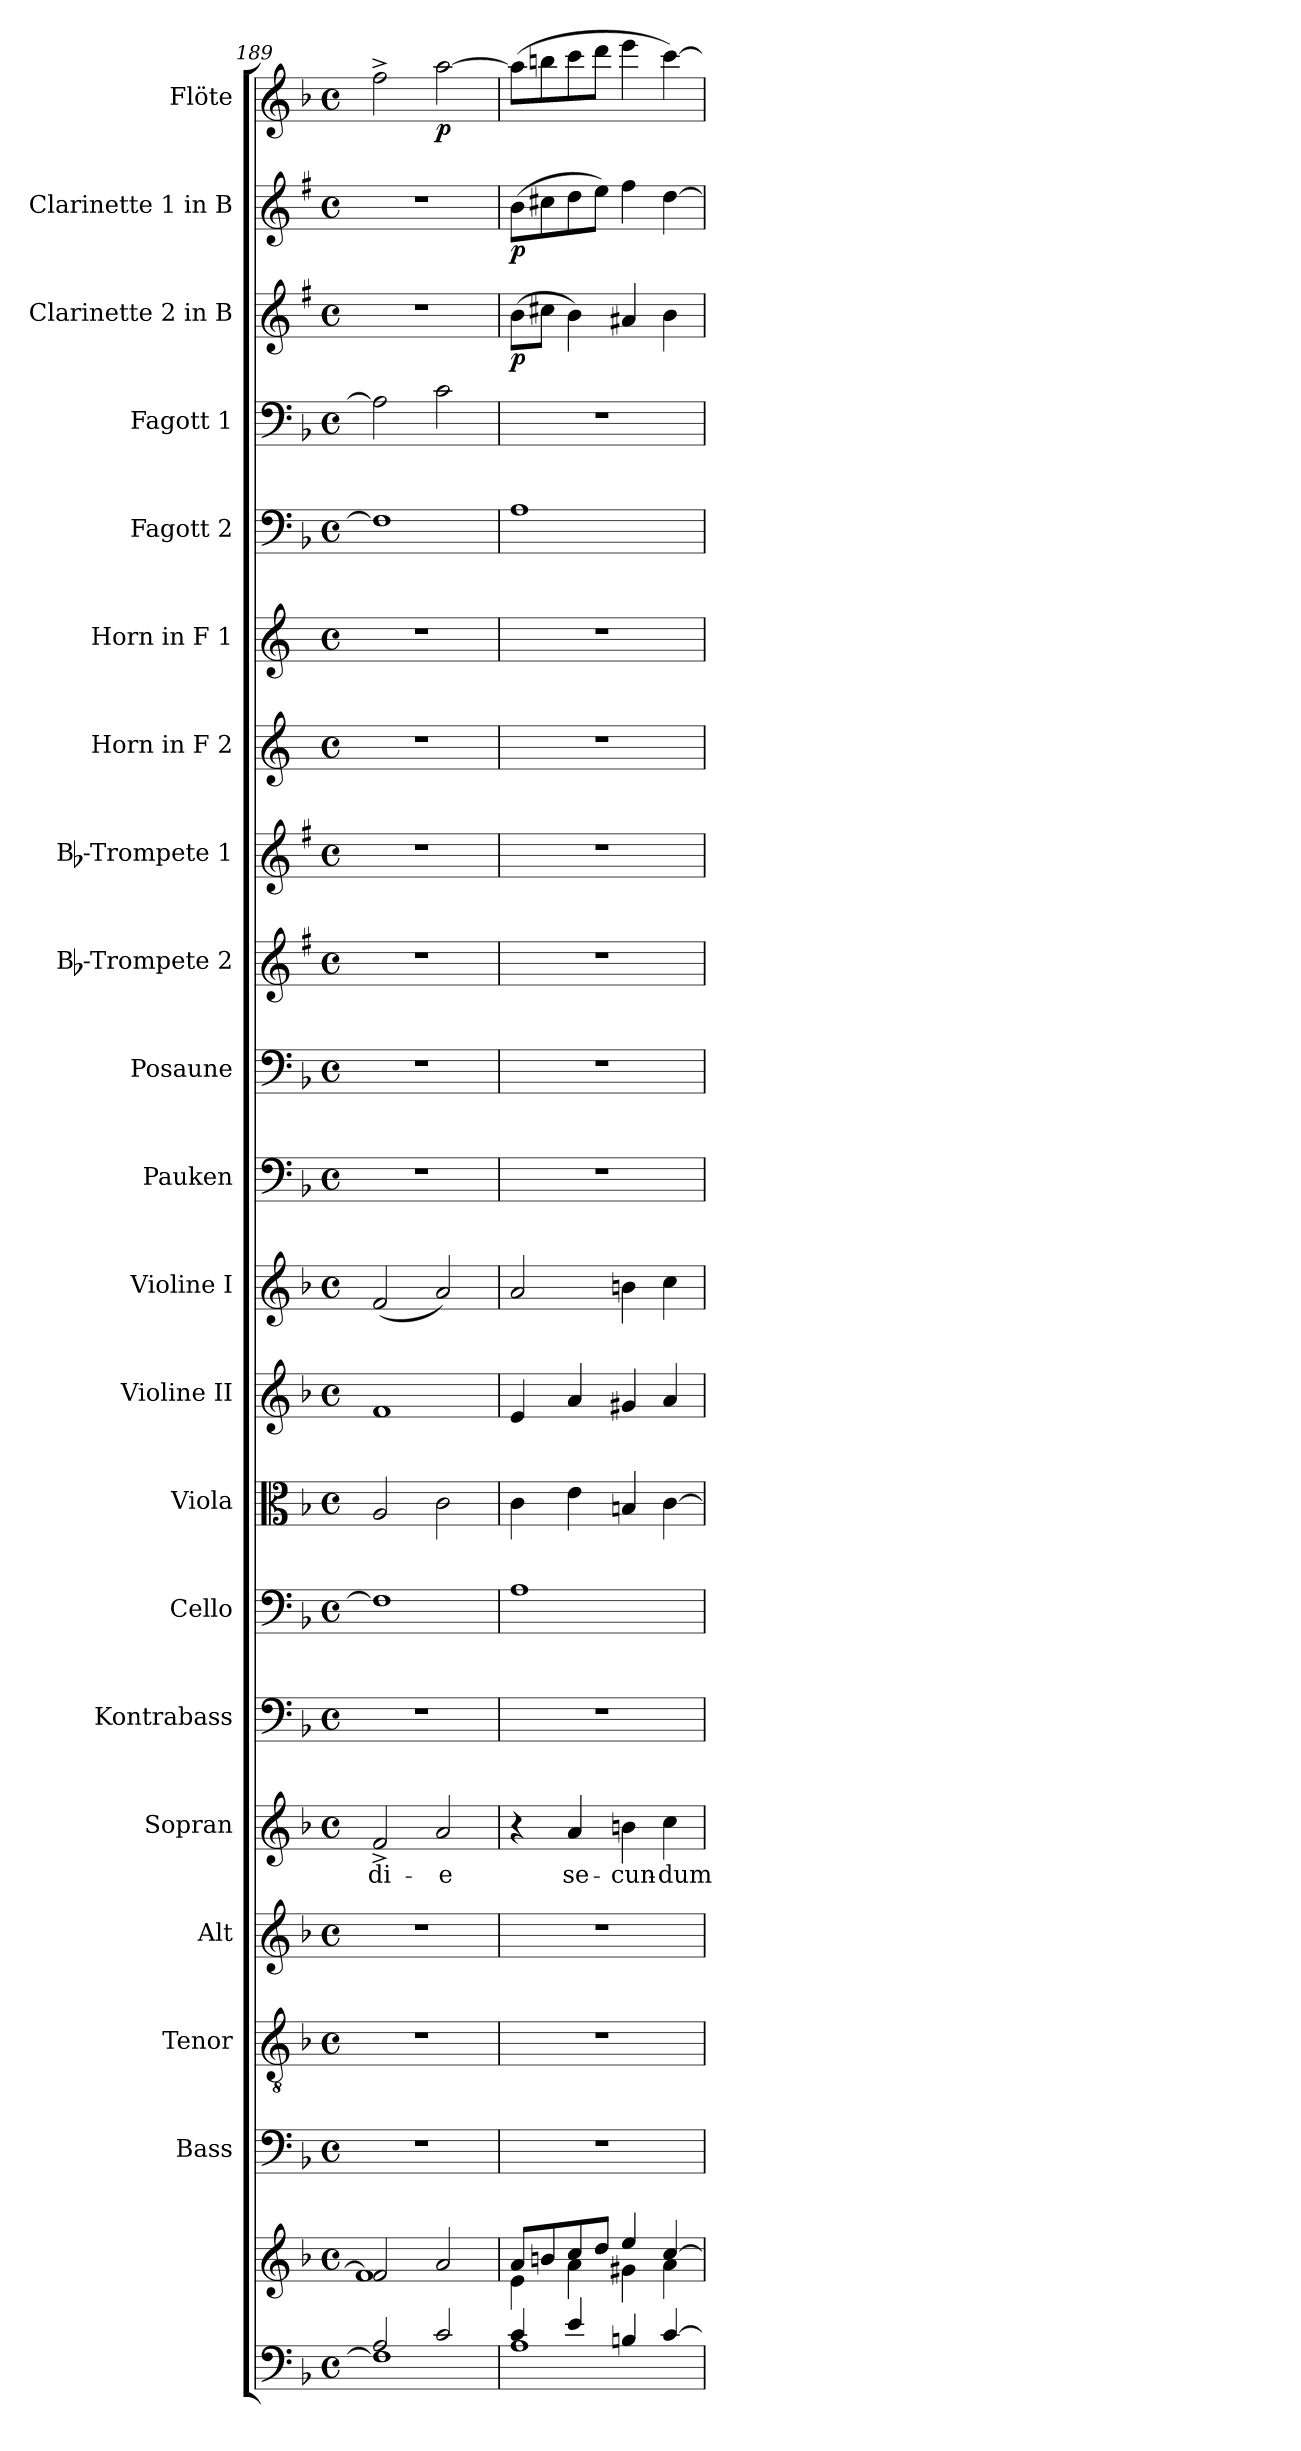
**kern	**kern	**kern	**kern	**kern	**kern	**text	**kern	**kern	**kern	**kern	**kern	**kern	**kern	**kern	**kern	**kern	**kern	**kern	**kern	**kern	**dynam	**kern	**dynam	**kern	**dynam
*part21	*part21	*part20	*part19	*part18	*part17	*part17	*part16	*part15	*part14	*part13	*part12	*part11	*part10	*part9	*part8	*part7	*part6	*part5	*part4	*part3	*part3	*part2	*part2	*part1	*part1
*staff22	*staff21	*staff20	*staff19	*staff18	*staff17	*staff17	*staff16	*staff15	*staff14	*staff13	*staff12	*staff11	*staff10	*staff9	*staff8	*staff7	*staff6	*staff5	*staff4	*staff3	*staff3	*staff2	*staff2	*staff1	*staff1
*	*	*I"Bass	*I"Tenor	*I"Alt	*I"Sopran	*	*I"Kontrabass	*I"Cello	*I"Viola	*I"Violine II	*I"Violine I	*I"Pauken	*I"Posaune	*I"Bb-Trompete 2	*I"Bb-Trompete 1	*I"Horn in F 2	*I"Horn in F 1	*I"Fagott 2	*I"Fagott 1	*I"Clarinette 2 in B	*	*I"Clarinette 1 in B	*	*I"Flöte	*
*	*	*I'B.	*I'T.	*I'A.	*I'S.	*	*I'Kb.	*	*I'Vla.	*I'Vl. II	*I'Vl. I	*I'Pk.	*I'Pos.	*I'Bb Trp. 2	*I'Bb Trp. 1	*	*	*I'Fg. 2	*I'Fg. 1	*I'Clar. 2	*	*I'Clar.1	*	*I'Fl.	*
*clefF4	*clefG2	*clefF4	*clefGv2	*clefG2	*clefG2	*	*clefF4	*clefF4	*clefC3	*clefG2	*clefG2	*clefF4	*clefF4	*clefG2	*clefG2	*clefG2	*clefG2	*clefF4	*clefF4	*clefG2	*	*clefG2	*	*clefG2	*
*	*	*	*	*	*	*	*ITrd7c12	*	*	*	*	*	*	*ITrd1c2	*ITrd1c2	*ITrd4c7	*ITrd4c7	*	*	*ITrd1c2	*	*ITrd1c2	*	*	*
*k[b-]	*k[b-]	*k[b-]	*k[b-]	*k[b-]	*k[b-]	*	*k[b-]	*k[b-]	*k[b-]	*k[b-]	*k[b-]	*k[b-]	*k[b-]	*k[b-]	*k[b-]	*k[b-]	*k[b-]	*k[b-]	*k[b-]	*k[b-]	*	*k[b-]	*	*k[b-]	*
*F:	*F:	*F:	*F:	*F:	*F:	*	*F:	*F:	*F:	*F:	*F:	*F:	*F:	*F:	*F:	*F:	*F:	*F:	*F:	*F:	*	*F:	*	*F:	*
*M4/4	*M4/4	*M4/4	*M4/4	*M4/4	*M4/4	*	*M4/4	*M4/4	*M4/4	*M4/4	*M4/4	*M4/4	*M4/4	*M4/4	*M4/4	*M4/4	*M4/4	*M4/4	*M4/4	*M4/4	*	*M4/4	*	*M4/4	*
*met(c)	*met(c)	*met(c)	*met(c)	*met(c)	*met(c)	*	*met(c)	*met(c)	*met(c)	*met(c)	*met(c)	*met(c)	*met(c)	*met(c)	*met(c)	*met(c)	*met(c)	*met(c)	*met(c)	*met(c)	*	*met(c)	*	*met(c)	*
=189	=189	=189	=189	=189	=189	=189	=189	=189	=189	=189	=189	=189	=189	=189	=189	=189	=189	=189	=189	=189	=189	=189	=189	=189	=189
*^	*^	*	*	*	*	*	*	*	*	*	*	*	*	*	*	*	*	*	*	*	*	*	*	*	*
!	!	!	!	!	!	!	!	!LO:LY:b	!	!	!	!	!	!	!	!	!	!	!	!	!	!	!	!	!	!	!
2A/	1F]	2f/	1f]	1r	1r	1r	2f^>/	di-	1r	1F]	2A/	1f	(<2f/	1r	1r	1r	1r	1r	1r	1F]	2A\]	1r	.	1r	.	2ff^>\	.
!	!	!	!	!	!	!	!	!LO:LY:b	!	!	!	!	!	!	!	!	!	!	!	!	!	!	!	!	!	!	!LO:DY:b
2c/	.	2a/	.	.	.	.	2a/	-e	.	.	2c\	.	2a/)	.	.	.	.	.	.	.	2c\	.	.	.	.	[2aa\	p
=190	=190	=190	=190	=190	=190	=190	=190	=190	=190	=190	=190	=190	=190	=190	=190	=190	=190	=190	=190	=190	=190	=190	=190	=190	=190	=190	=190
!	!	!	!	!	!	!	!	!	!	!	!	!	!	!	!	!	!	!	!	!	!	!	!LO:DY:b	!	!LO:DY:b	!	!
4c/	1A	8a/L	4e\	1r	1r	1r	4r	.	1r	1A	4c\	4e/	2a/	1r	1r	1r	1r	1r	1r	1A	1r	(>8a\L	p	(>8a\L	p	(>8aa\L]	.
.	.	8bn/	.	.	.	.	.	.	.	.	.	.	.	.	.	.	.	.	.	.	.	8bn\J	.	8bn\	.	8bbn\	.
!	!	!	!	!	!	!	!	!LO:LY:b	!	!	!	!	!	!	!	!	!	!	!	!	!	!	!	!	!	!	!
4e/	.	8cc/	4a\	.	.	.	4a/	se-	.	.	4e\	4a/	.	.	.	.	.	.	.	.	.	4a\)	.	8cc\	.	8ccc\	.
.	.	8dd/J	.	.	.	.	.	.	.	.	.	.	.	.	.	.	.	.	.	.	.	.	.	8dd\J)	.	8ddd\J	.
!	!	!	!	!	!	!	!	!LO:LY:b	!	!	!	!	!	!	!	!	!	!	!	!	!	!	!	!	!	!	!
4Bn/	.	4ee/	4g#X\	.	.	.	4bn\	-cun-	.	.	4Bn/	4g#X/	4bn\	.	.	.	.	.	.	.	.	4g#X/	.	4ee\	.	4eee\	.
!	!	!	!	!	!	!	!	!LO:LY:b	!	!	!	!	!	!	!	!	!	!	!	!	!	!	!	!	!	!	!
[>4c/	.	[>4cc/	4a\	.	.	.	4cc\	-dum	.	.	[4c\	4a/	4cc\	.	.	.	.	.	.	.	.	4a\	.	[4cc\	.	[4ccc\)	.
*v	*v	*	*	*	*	*	*	*	*	*	*	*	*	*	*	*	*	*	*	*	*	*	*	*	*	*	*
*	*v	*v	*	*	*	*	*	*	*	*	*	*	*	*	*	*	*	*	*	*	*	*	*	*	*	*
=	=	=	=	=	=	=	=	=	=	=	=	=	=	=	=	=	=	=	=	=	=	=	=	=	=
*-	*-	*-	*-	*-	*-	*-	*-	*-	*-	*-	*-	*-	*-	*-	*-	*-	*-	*-	*-	*-	*-	*-	*-	*-	*-
